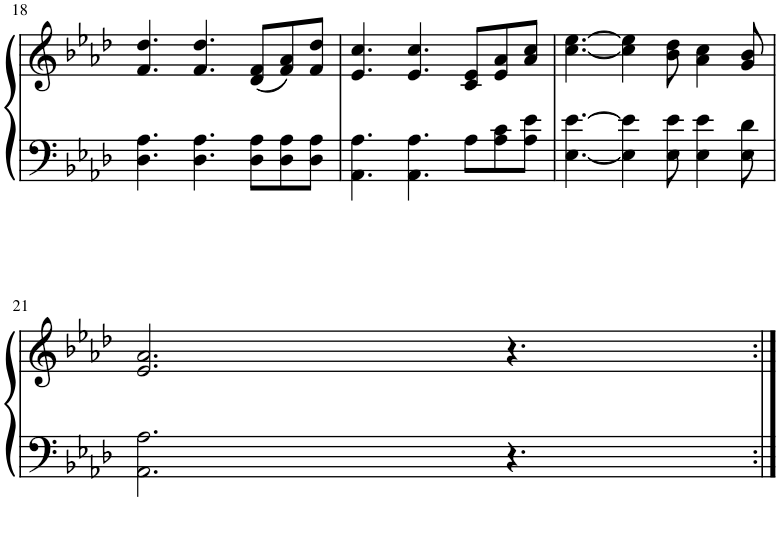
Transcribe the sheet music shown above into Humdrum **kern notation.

**kern	**kern
*part1	*part1
*staff2	*staff1
*I"Piano	*
*I'Pno.	*
!!LO:PB:g=z
*clefF4	*clefG2
*k[b-e-a-d-]	*k[b-e-a-d-]
*M9/8	*M9/8
=18	=18
4.D-\ 4.A-\	4.f/ 4.dd-/
4.D-\ 4.A-\	4.f/ 4.dd-/
8D-\ 8A-\L	(8d-/ 8f/L
8D-\ 8A-\	8f/ 8a-/)
8D-\ 8A-\J	8f/ 8dd-/J
=19	=19
4.AA-\ 4.A-\	4.e-/ 4.cc/
4.AA-\ 4.A-\	4.e-/ 4.cc/
8A-\L	8c/ 8e-/L
8A-\ 8c\	8e-/ 8a-/
8A-\ 8e-\J	8a-/ 8cc/J
=20	=20
[4.E-\ [4.e-\	[4.cc\ [4.ee-\
4E-\] 4e-\]	4cc\] 4ee-\]
8E-\ 8e-\	8b-\ 8dd-\
4E-\ 4e-\	4a-\ 4cc\
8E-\ 8d-\	8g/ 8b-/
!!LO:LB:g=z
=21	=21
2.AA-\ 2.A-\	2.e-/ 2.a-/
4.r	4.r
=:|!	=:|!
*-	*-
